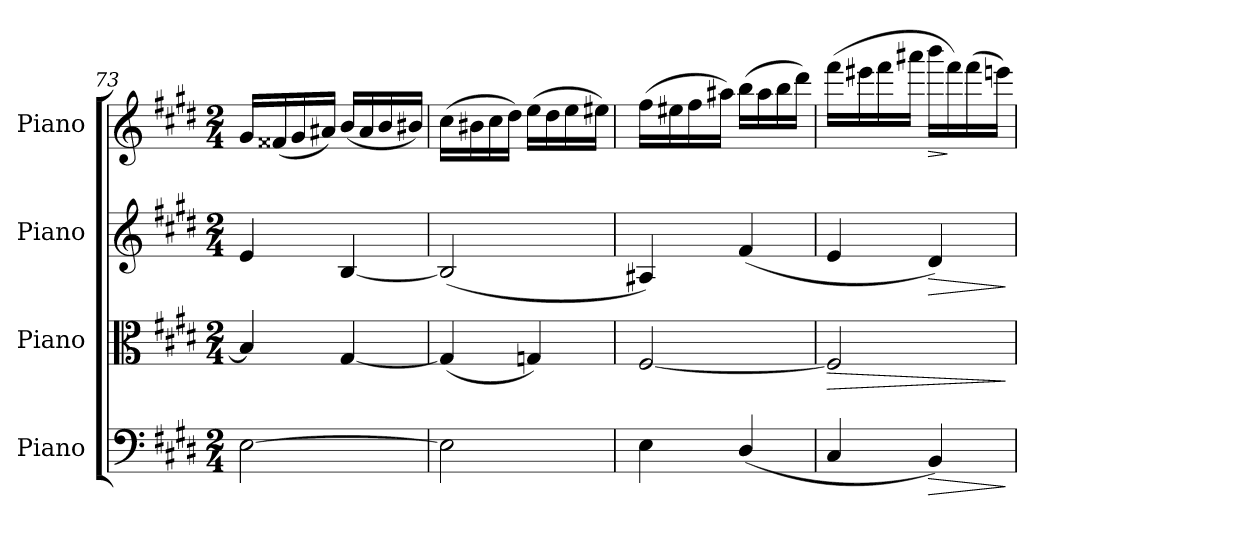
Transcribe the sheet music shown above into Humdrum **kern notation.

**kern	**dynam	**kern	**dynam	**kern	**dynam	**kern	**dynam
*part4	*part4	*part3	*part3	*part2	*part2	*part1	*part1
*staff4	*staff4	*staff3	*staff3	*staff2	*staff2	*staff1	*staff1
*I"Piano	*	*I"Piano	*	*I"Piano	*	*I"Piano	*
*I'Pno	*	*I'Pno	*	*I'Pno	*	*I'Pno	*
*clefF4	*	*clefC3	*	*clefG2	*	*clefG2	*
*k[f#c#g#d#]	*	*k[f#c#g#d#]	*	*k[f#c#g#d#]	*	*k[f#c#g#d#]	*
*M2/4	*	*M2/4	*	*M2/4	*	*M2/4	*
=73	=73	=73	=73	=73	=73	=73	=73
[2E\	.	4B/]	.	4e/	.	16g#/LL	.
.	.	.	.	.	.	(16f##X/	.
.	.	.	.	.	.	16g#/	.
.	.	.	.	.	.	16a#X/JJ)	.
.	.	[4G#/	.	[4B/	.	(16b/LL	.
.	.	.	.	.	.	16a#/	.
.	.	.	.	.	.	16b/	.
.	.	.	.	.	.	16b#X/JJ)	.
=74	=74	=74	=74	=74	=74	=74	=74
2E\]	.	(4G#/]	.	(2B/]	.	(16cc#\LL	.
.	.	.	.	.	.	16b#X\	.
.	.	.	.	.	.	16cc#\	.
.	.	.	.	.	.	16dd#\JJ)	.
.	.	4Gn/)	.	.	.	(16ee\LL	.
.	.	.	.	.	.	16dd#\	.
.	.	.	.	.	.	16ee\	.
.	.	.	.	.	.	16ee#X\JJ)	.
=75	=75	=75	=75	=75	=75	=75	=75
4E\	.	[2F#/	.	4A#X/)	.	(16ff#\LL	.
.	.	.	.	.	.	16ee#X\	.
.	.	.	.	.	.	16ff#\	.
.	.	.	.	.	.	16aa#X\JJ)	.
(4D#/	.	.	.	(4f#/	.	(16bb\LL	.
.	.	.	.	.	.	16aa#\	.
.	.	.	.	.	.	16bb\	.
.	.	.	.	.	.	16ddd#\JJ)	.
=76	=76	=76	=76	=76	=76	=76	=76
!	!	!	!LO:HP:b	!	!	!	!
4C#/	.	2F#/]	>	4e/	.	(16fff#\LL	.
.	.	.	.	.	.	16eee#X\	.
.	.	.	.	.	.	16fff#\	.
.	.	.	.	.	.	16aaa#X\JJ	.
!	!LO:HP:b	!	!	!	!LO:HP:b	!	!LO:HP:b
4BB/)	>	.	.	4d#/)	>	16bbb\LL	>
.	.	.	.	.	.	16fff#\)	]
.	.	.	.	.	.	(16fff#\	.
.	.	.	.	.	.	16eeen\JJ)	.
.	]	.	]	.	]	.	.
=	=	=	=	=	=	=	=
*-	*-	*-	*-	*-	*-	*-	*-
